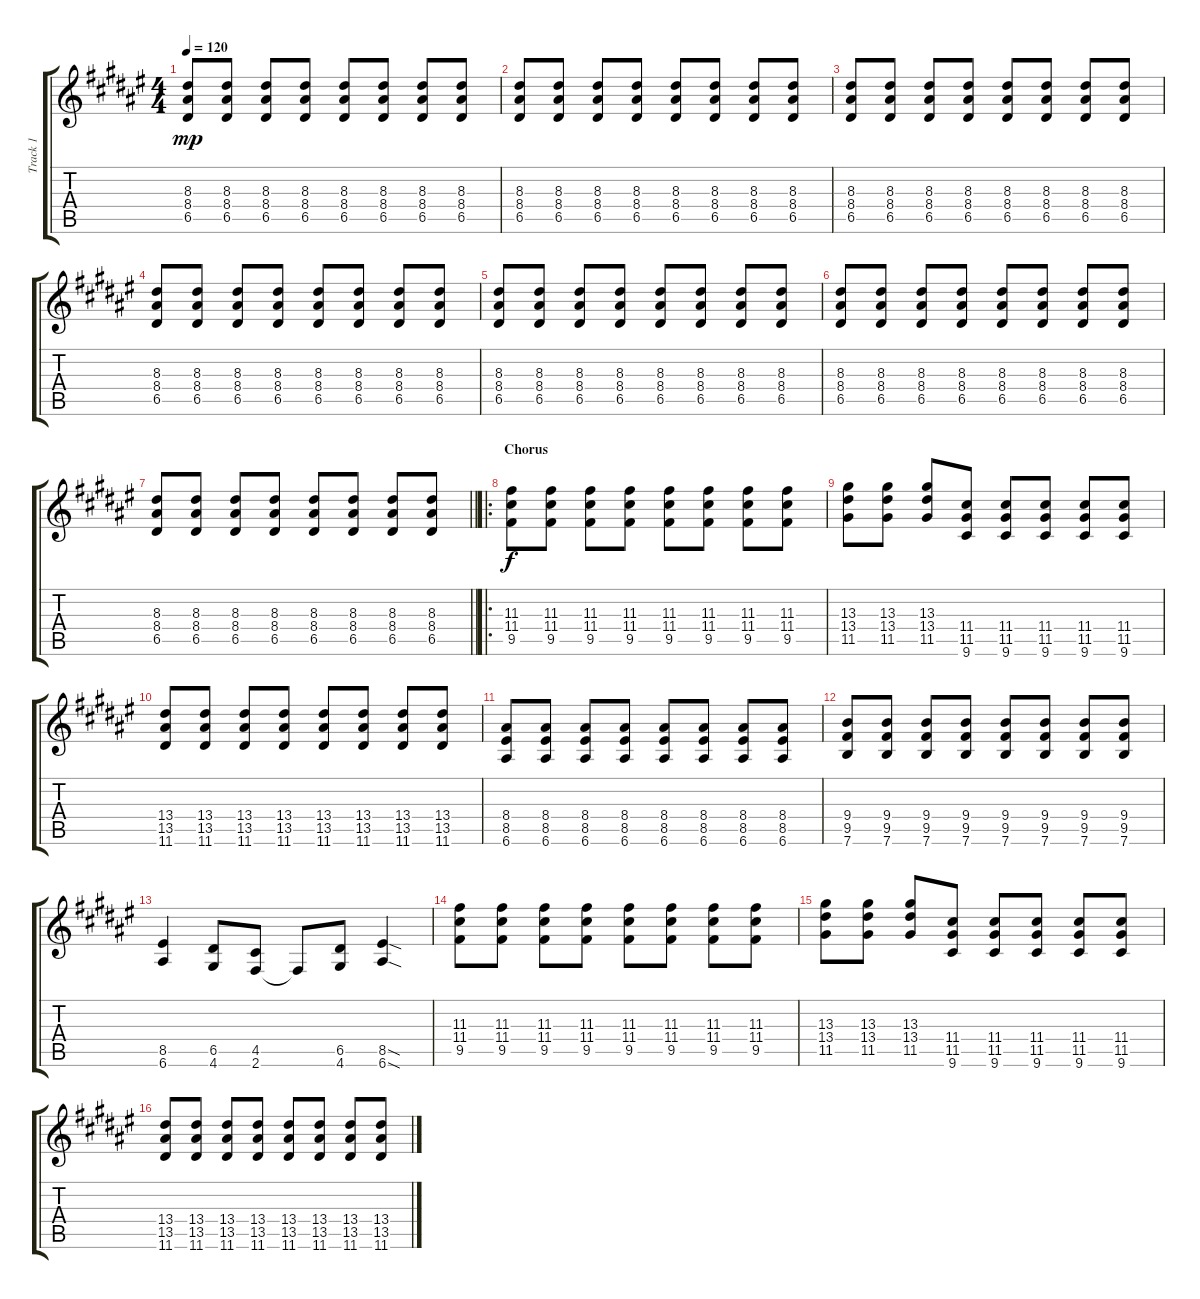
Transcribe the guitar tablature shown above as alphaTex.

\track ("Track 1" "Track 1") {instrument overdrivenguitar}
\staff {score tabs}
\tuning (E4 B3 G3 D3 A2 E2) {hide}
\ts (4 4)
\tempo 120
\clef g2
\ks f#
(8.3 8.4 6.5).8{dy mp} (8.3 8.4 6.5).8 (8.3 8.4 6.5).8 (8.3 8.4 6.5).8 (8.3 8.4 6.5).8 (8.3 8.4 6.5).8 (8.3 8.4 6.5).8 (8.3 8.4 6.5).8 |
(8.3 8.4 6.5).8 (8.3 8.4 6.5).8 (8.3 8.4 6.5).8 (8.3 8.4 6.5).8 (8.3 8.4 6.5).8 (8.3 8.4 6.5).8 (8.3 8.4 6.5).8 (8.3 8.4 6.5).8 |
(8.3 8.4 6.5).8 (8.3 8.4 6.5).8 (8.3 8.4 6.5).8 (8.3 8.4 6.5).8 (8.3 8.4 6.5).8 (8.3 8.4 6.5).8 (8.3 8.4 6.5).8 (8.3 8.4 6.5).8 |
(8.3 8.4 6.5).8 (8.3 8.4 6.5).8 (8.3 8.4 6.5).8 (8.3 8.4 6.5).8 (8.3 8.4 6.5).8 (8.3 8.4 6.5).8 (8.3 8.4 6.5).8 (8.3 8.4 6.5).8 |
(8.3 8.4 6.5).8 (8.3 8.4 6.5).8 (8.3 8.4 6.5).8 (8.3 8.4 6.5).8 (8.3 8.4 6.5).8 (8.3 8.4 6.5).8 (8.3 8.4 6.5).8 (8.3 8.4 6.5).8 |
(8.3 8.4 6.5).8 (8.3 8.4 6.5).8 (8.3 8.4 6.5).8 (8.3 8.4 6.5).8 (8.3 8.4 6.5).8 (8.3 8.4 6.5).8 (8.3 8.4 6.5).8 (8.3 8.4 6.5).8 |
\barLineRight lightlight
(8.3 8.4 6.5).8 (8.3 8.4 6.5).8 (8.3 8.4 6.5).8 (8.3 8.4 6.5).8 (8.3 8.4 6.5).8 (8.3 8.4 6.5).8 (8.3 8.4 6.5).8 (8.3 8.4 6.5).8 |
\ro
\section ("" "Chorus")
(11.3 11.4 9.5).8{dy f} (11.3 11.4 9.5).8 (11.3 11.4 9.5).8 (11.3 11.4 9.5).8 (11.3 11.4 9.5).8 (11.3 11.4 9.5).8 (11.3 11.4 9.5).8 (11.3 11.4 9.5).8 |
(13.3 13.4 11.5).8 (13.3 13.4 11.5).8 (13.3 13.4 11.5).8 (11.4 11.5 9.6).8 (11.4 11.5 9.6).8 (11.4 11.5 9.6).8 (11.4 11.5 9.6).8 (11.4 11.5 9.6).8 |
(13.4 13.5 11.6).8 (13.4 13.5 11.6).8 (13.4 13.5 11.6).8 (13.4 13.5 11.6).8 (13.4 13.5 11.6).8 (13.4 13.5 11.6).8 (13.4 13.5 11.6).8 (13.4 13.5 11.6).8 |
(8.4 8.5 6.6).8 (8.4 8.5 6.6).8 (8.4 8.5 6.6).8 (8.4 8.5 6.6).8 (8.4 8.5 6.6).8 (8.4 8.5 6.6).8 (8.4 8.5 6.6).8 (8.4 8.5 6.6).8 |
(9.4 9.5 7.6).8 (9.4 9.5 7.6).8 (9.4 9.5 7.6).8 (9.4 9.5 7.6).8 (9.4 9.5 7.6).8 (9.4 9.5 7.6).8 (9.4 9.5 7.6).8 (9.4 9.5 7.6).8 |
(8.5 6.6).4 (6.5 4.6).8 (4.5 2.6).8 2.6{t}.8 (6.5 4.6).8 (8.5{sod} 6.6{sod}).4 |
(11.3 11.4 9.5).8 (11.3 11.4 9.5).8 (11.3 11.4 9.5).8 (11.3 11.4 9.5).8 (11.3 11.4 9.5).8 (11.3 11.4 9.5).8 (11.3 11.4 9.5).8 (11.3 11.4 9.5).8 |
(13.3 13.4 11.5).8 (13.3 13.4 11.5).8 (13.3 13.4 11.5).8 (11.4 11.5 9.6).8 (11.4 11.5 9.6).8 (11.4 11.5 9.6).8 (11.4 11.5 9.6).8 (11.4 11.5 9.6).8 |
(13.4 13.5 11.6).8 (13.4 13.5 11.6).8 (13.4 13.5 11.6).8 (13.4 13.5 11.6).8 (13.4 13.5 11.6).8 (13.4 13.5 11.6).8 (13.4 13.5 11.6).8 (13.4 13.5 11.6).8
